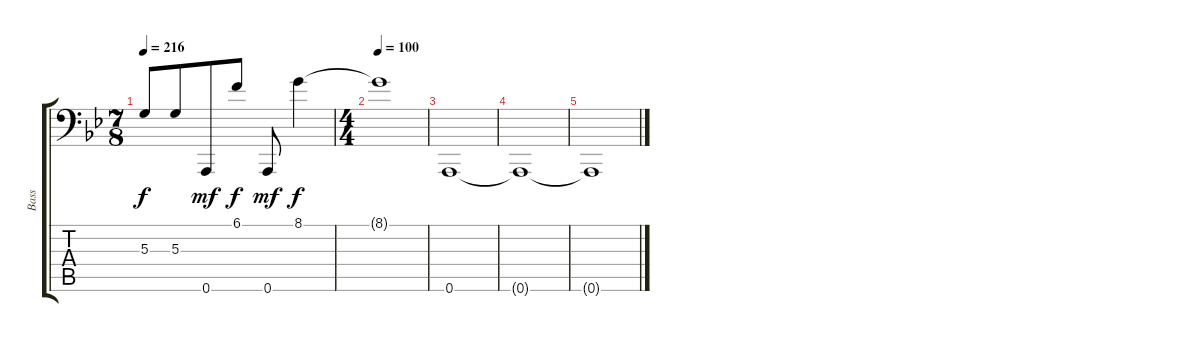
\track ("Bass" "Bass") {instrument electricbassfinger}
\staff {score tabs}
\tuning (B2 Gb2 D2 A1 E1 A0) {hide}
\ts (7 8)
\tempo 216
\clef f4
\ks gminor
5.3.8{dy f} 5.3.8 0.6.8{dy mf} 6.1.8{dy f} 0.6.8{dy mf} 8.1.4{dy f} |
\ts (4 4)
\tempo 100
8.1{t}.1 |
0.6.1 |
0.6{t}.1 |
0.6{t}.1
